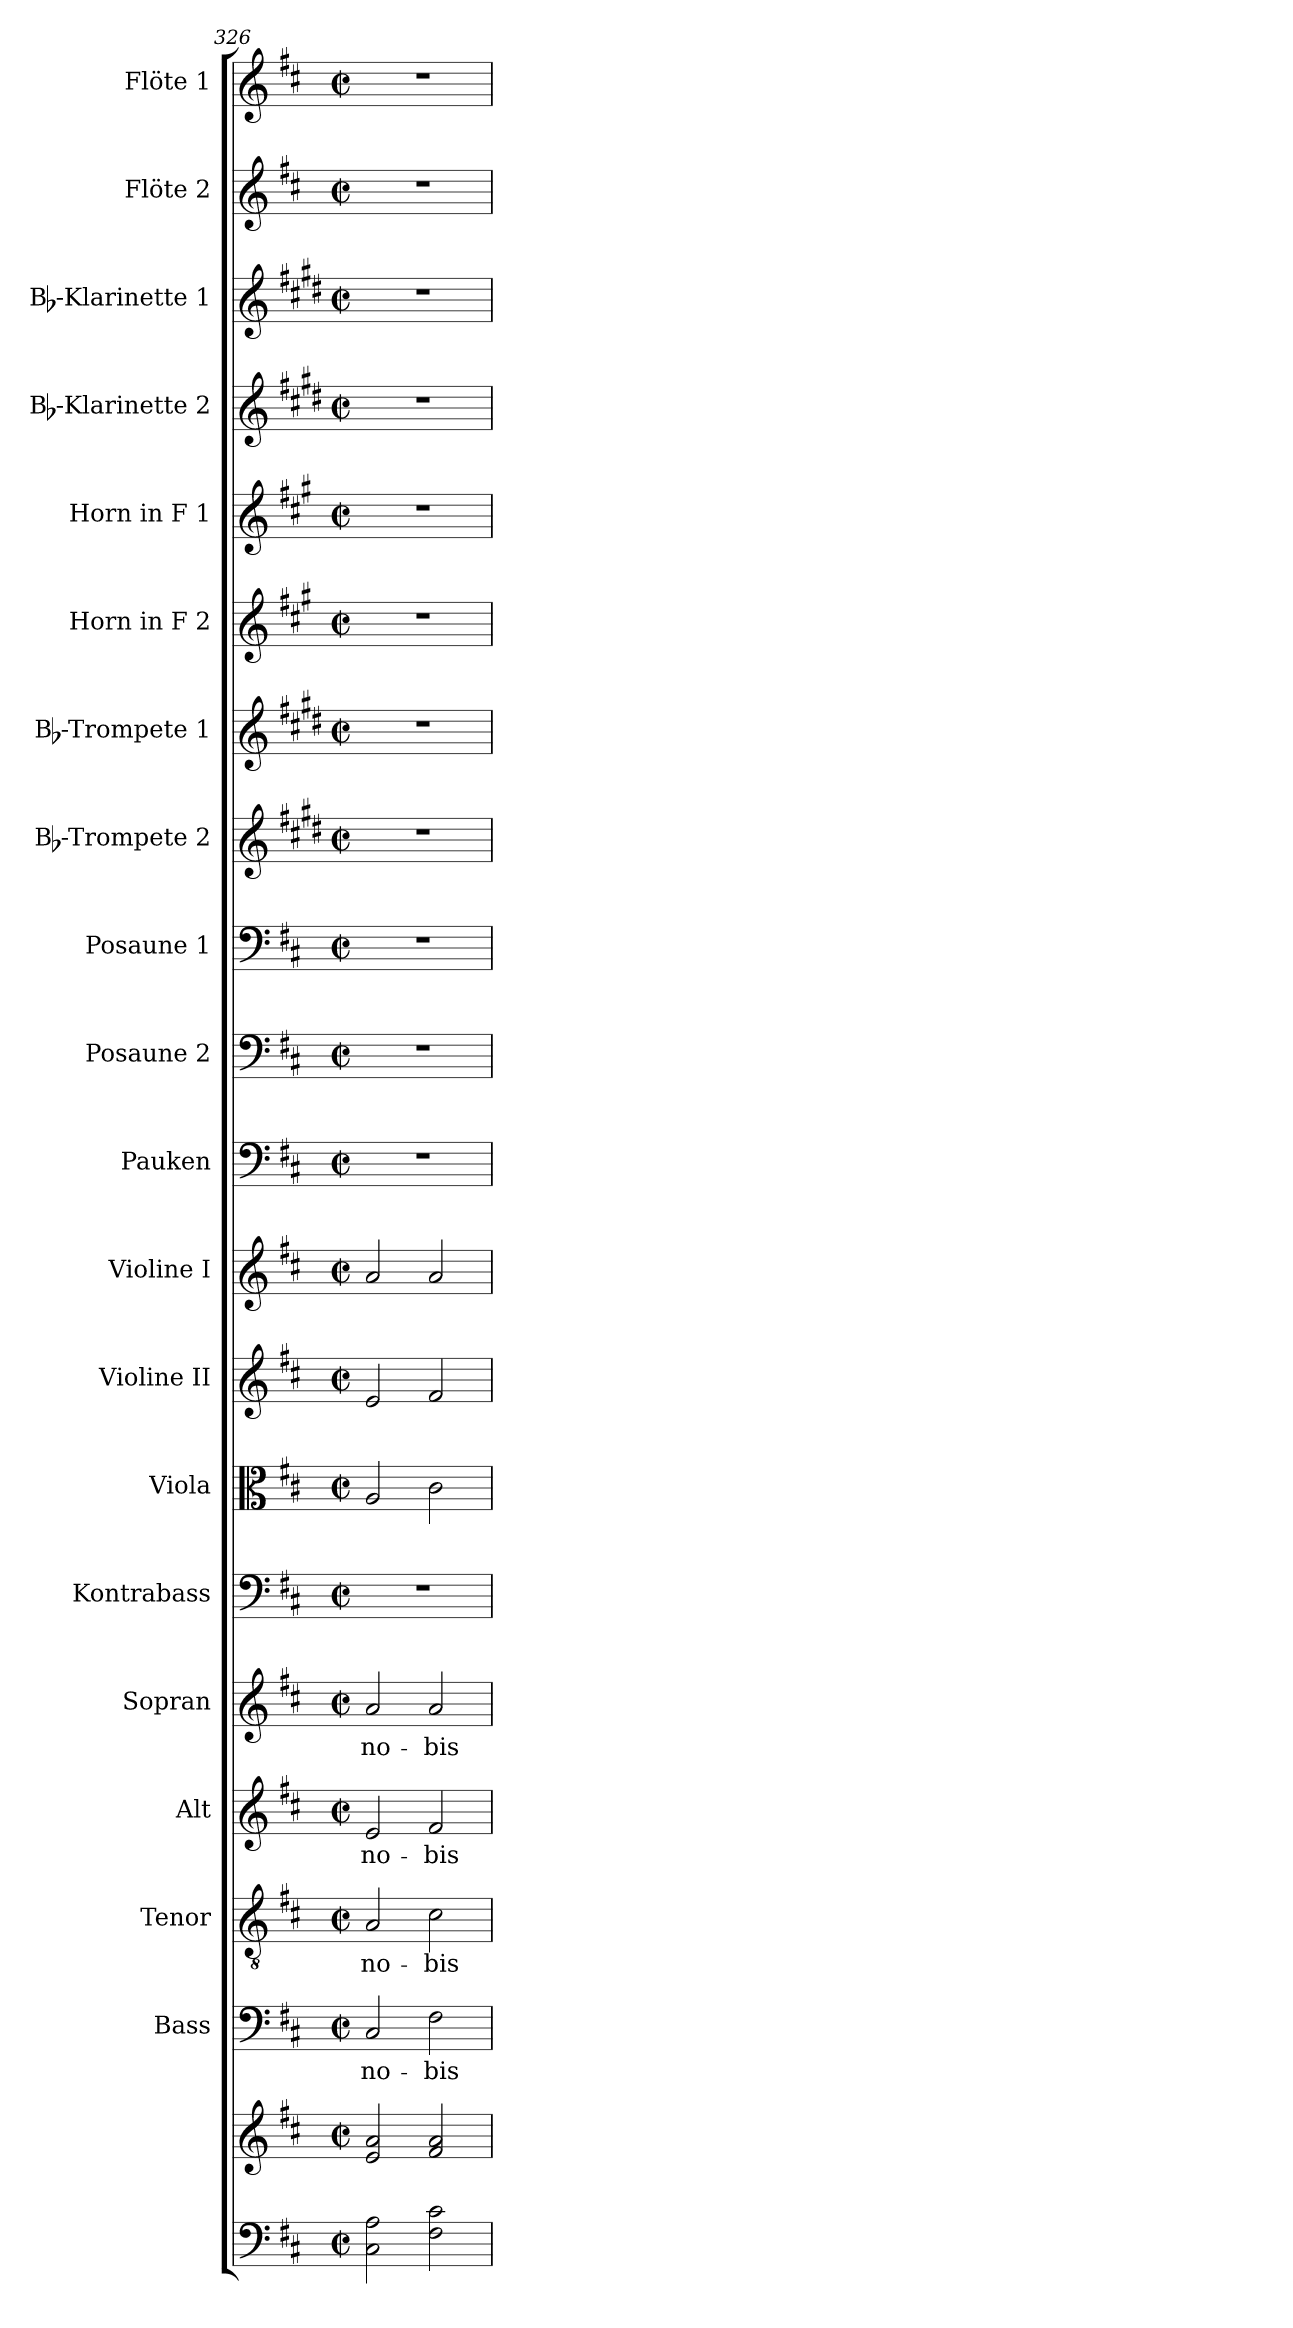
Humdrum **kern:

**kern	**kern	**kern	**text	**kern	**text	**kern	**text	**kern	**text	**kern	**kern	**kern	**kern	**kern	**kern	**kern	**kern	**kern	**kern	**kern	**kern	**kern	**kern	**kern
*part20	*part20	*part19	*part19	*part18	*part18	*part17	*part17	*part16	*part16	*part15	*part14	*part13	*part12	*part11	*part10	*part9	*part8	*part7	*part6	*part5	*part4	*part3	*part2	*part1
*staff21	*staff20	*staff19	*staff19	*staff18	*staff18	*staff17	*staff17	*staff16	*staff16	*staff15	*staff14	*staff13	*staff12	*staff11	*staff10	*staff9	*staff8	*staff7	*staff6	*staff5	*staff4	*staff3	*staff2	*staff1
*	*	*I"Bass	*	*I"Tenor	*	*I"Alt	*	*I"Sopran	*	*I"Kontrabass	*I"Viola	*I"Violine II	*I"Violine I	*I"Pauken	*I"Posaune 2	*I"Posaune 1	*I"Bb-Trompete 2	*I"Bb-Trompete 1	*I"Horn in F 2	*I"Horn in F 1	*I"Bb-Klarinette 2	*I"Bb-Klarinette 1	*I"Flöte 2	*I"Flöte 1
*	*	*I'B.	*	*I'T.	*	*I'A.	*	*I'S.	*	*I'Kb.	*I'Vla.	*I'Vl. II	*I'Vl. I	*I'Pk.	*I'Pos. 2	*I'Pos. 1	*I'Bb Trp. 2	*I'Bb Trp. 1	*	*	*I'Bb Kl. 2	*I'Bb Kl. 1	*I'Fl. 2	*I'Fl. 1
*clefF4	*clefG2	*clefF4	*	*clefGv2	*	*clefG2	*	*clefG2	*	*clefF4	*clefC3	*clefG2	*clefG2	*clefF4	*clefF4	*clefF4	*clefG2	*clefG2	*clefG2	*clefG2	*clefG2	*clefG2	*clefG2	*clefG2
*	*	*	*	*	*	*	*	*	*	*ITrd7c12	*	*	*	*	*	*	*ITrd1c2	*ITrd1c2	*ITrd4c7	*ITrd4c7	*ITrd1c2	*ITrd1c2	*	*
*k[f#c#]	*k[f#c#]	*k[f#c#]	*	*k[f#c#]	*	*k[f#c#]	*	*k[f#c#]	*	*k[f#c#]	*k[f#c#]	*k[f#c#]	*k[f#c#]	*k[f#c#]	*k[f#c#]	*k[f#c#]	*k[f#c#]	*k[f#c#]	*k[f#c#]	*k[f#c#]	*k[f#c#]	*k[f#c#]	*k[f#c#]	*k[f#c#]
*D:	*D:	*D:	*	*D:	*	*D:	*	*D:	*	*D:	*D:	*D:	*D:	*D:	*D:	*D:	*D:	*D:	*D:	*D:	*D:	*D:	*D:	*D:
*M2/2	*M2/2	*M2/2	*	*M2/2	*	*M2/2	*	*M2/2	*	*M2/2	*M2/2	*M2/2	*M2/2	*M2/2	*M2/2	*M2/2	*M2/2	*M2/2	*M2/2	*M2/2	*M2/2	*M2/2	*M2/2	*M2/2
*met(c|)	*met(c|)	*met(c|)	*	*met(c|)	*	*met(c|)	*	*met(c|)	*	*met(c|)	*met(c|)	*met(c|)	*met(c|)	*met(c|)	*met(c|)	*met(c|)	*met(c|)	*met(c|)	*met(c|)	*met(c|)	*met(c|)	*met(c|)	*met(c|)	*met(c|)
=326	=326	=326	=326	=326	=326	=326	=326	=326	=326	=326	=326	=326	=326	=326	=326	=326	=326	=326	=326	=326	=326	=326	=326	=326
!	!	!	!LO:LY:b	!	!LO:LY:b	!	!LO:LY:b	!	!LO:LY:b	!	!	!	!	!	!	!	!	!	!	!	!	!	!	!
2C#\ 2A\	2e/ 2a/	2C#/	no-	2A/	no-	2e/	no-	2a/	no-	1r	2A/	2e/	2a/	1r	1r	1r	1r	1r	1r	1r	1r	1r	1r	1r
!	!	!	!LO:LY:b	!	!LO:LY:b	!	!LO:LY:b	!	!LO:LY:b	!	!	!	!	!	!	!	!	!	!	!	!	!	!	!
2F#\ 2c#\	2f#/ 2a/	2F#\	-bis	2c#\	-bis	2f#/	-bis	2a/	-bis	.	2c#\	2f#/	2a/	.	.	.	.	.	.	.	.	.	.	.
=	=	=	=	=	=	=	=	=	=	=	=	=	=	=	=	=	=	=	=	=	=	=	=	=
*-	*-	*-	*-	*-	*-	*-	*-	*-	*-	*-	*-	*-	*-	*-	*-	*-	*-	*-	*-	*-	*-	*-	*-	*-
